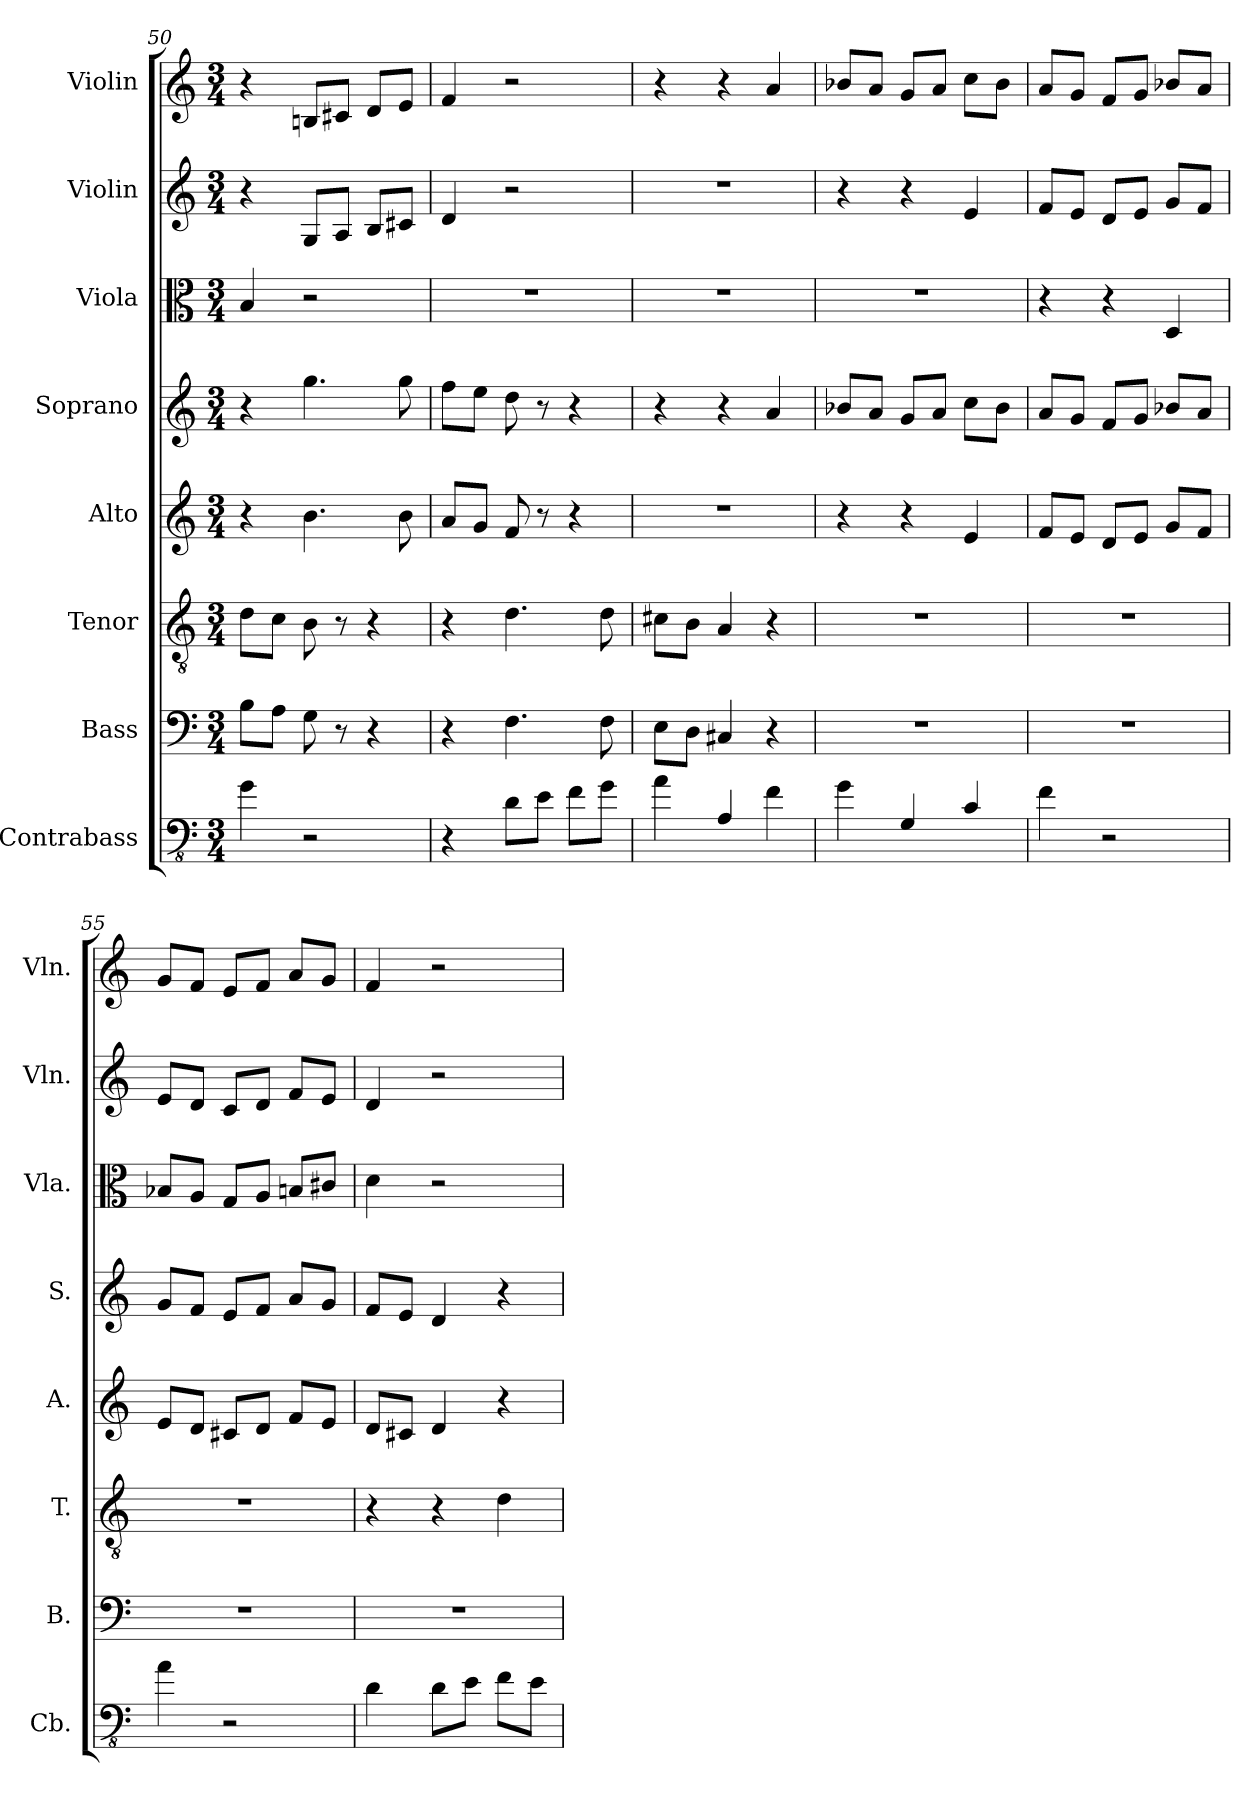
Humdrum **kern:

**kern	**kern	**kern	**kern	**kern	**kern	**kern	**kern
*part8	*part7	*part6	*part5	*part4	*part3	*part2	*part1
*staff8	*staff7	*staff6	*staff5	*staff4	*staff3	*staff2	*staff1
*I"Contrabass	*I"Bass	*I"Tenor	*I"Alto	*I"Soprano	*I"Viola	*I"Violin	*I"Violin
*I'Cb.	*I'B.	*I'T.	*I'A.	*I'S.	*I'Vla.	*I'Vln.	*I'Vln.
*clefFv4	*clefF4	*clefGv2	*clefG2	*clefG2	*clefC3	*clefG2	*clefG2
*ITrd7c12	*	*	*	*	*	*	*
*k[]	*k[]	*k[]	*k[]	*k[]	*k[]	*k[]	*k[]
*M3/4	*M3/4	*M3/4	*M3/4	*M3/4	*M3/4	*M3/4	*M3/4
=50	=50	=50	=50	=50	=50	=50	=50
4GG\	8B\L	8d\L	4r	4r	4B/	4r	4r
.	8A\J	8c\J	.	.	.	.	.
2r	8G\	8B\	4.b\	4.gg\	2r	8G/L	8Bn/L
.	8r	8r	.	.	.	8A/J	8c#X/J
.	4r	4r	.	.	.	8B/L	8d/L
.	.	.	8b\	8gg\	.	8c#X/J	8e/J
=51	=51	=51	=51	=51	=51	=51	=51
4r	4r	4r	8a/L	8ff\L	2.r	4d/	4f/
.	.	.	8g/J	8ee\J	.	.	.
8DD\L	4.F\	4.d\	8f/	8dd\	.	2r	2r
8EE\J	.	.	8r	8r	.	.	.
8FF\L	.	.	4r	4r	.	.	.
8GG\J	8F\	8d\	.	.	.	.	.
!!LO:PB:g=z
=52	=52	=52	=52	=52	=52	=52	=52
4AA\	8E\L	8c#X\L	2.r	4r	2.r	2.r	4r
.	8D\J	8B\J	.	.	.	.	.
4AAA/	4C#X/	4A/	.	4r	.	.	4r
4FF\	4r	4r	.	4a/	.	.	4a/
=53	=53	=53	=53	=53	=53	=53	=53
4GG\	2.r	2.r	4r	8b-X/L	2.r	4r	8b-X/L
.	.	.	.	8a/J	.	.	8a/J
4GGG/	.	.	4r	8g/L	.	4r	8g/L
.	.	.	.	8a/J	.	.	8a/J
4CC/	.	.	4e/	8cc\L	.	4e/	8cc\L
.	.	.	.	8b-\J	.	.	8b-\J
=54	=54	=54	=54	=54	=54	=54	=54
4FF\	2.r	2.r	8f/L	8a/L	4r	8f/L	8a/L
.	.	.	8e/J	8g/J	.	8e/J	8g/J
2r	.	.	8d/L	8f/L	4r	8d/L	8f/L
.	.	.	8e/J	8g/J	.	8e/J	8g/J
.	.	.	8g/L	8b-X/L	4D/	8g/L	8b-X/L
.	.	.	8f/J	8a/J	.	8f/J	8a/J
=55	=55	=55	=55	=55	=55	=55	=55
4AA\	2.r	2.r	8e/L	8g/L	8B-X/L	8e/L	8g/L
.	.	.	8d/J	8f/J	8A/J	8d/J	8f/J
2r	.	.	8c#X/L	8e/L	8G/L	8c/L	8e/L
.	.	.	8d/J	8f/J	8A/J	8d/J	8f/J
.	.	.	8f/L	8a/L	8Bn/L	8f/L	8a/L
.	.	.	8e/J	8g/J	8c#X/J	8e/J	8g/J
=56	=56	=56	=56	=56	=56	=56	=56
4DD\	2.r	4r	8d/L	8f/L	4d\	4d/	4f/
.	.	.	8c#X/J	8e/J	.	.	.
8DD\L	.	4r	4d/	4d/	2r	2r	2r
8EE\J	.	.	.	.	.	.	.
8FF\L	.	4d\	4r	4r	.	.	.
8EE\J	.	.	.	.	.	.	.
=	=	=	=	=	=	=	=
*-	*-	*-	*-	*-	*-	*-	*-
